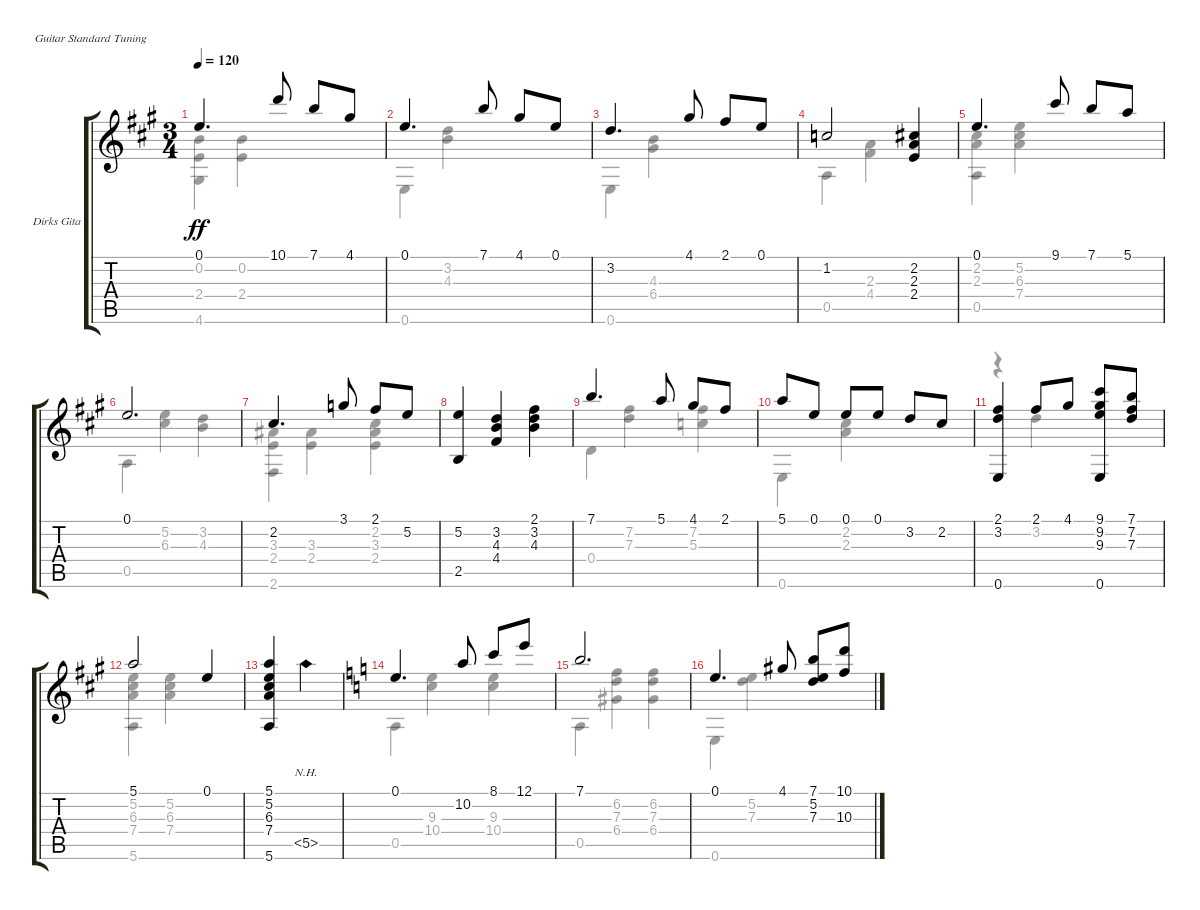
\bracketExtendMode groupsimilarinstruments
\firstSystemTrackNameOrientation horizontal
\otherSystemsTrackNameOrientation horizontal
\track ("Dirks Gitarre" "Dirks Gita") {instrument acousticguitarnylon}
\staff {score tabs}
\tuning (E4 B3 G3 D3 A2 E2)
\voice
\ts (3 4)
\tempo 120
\clef g2
\ks a
0.1.4{d dy ff} 10.1.8 7.1.8 4.1.8 |
0.1.4{d} 7.1.8 4.1.8 0.1.8 |
3.2.4{d} 4.1.8 2.1.8 0.1.8 |
1.2.2 (2.2 2.3 2.4).4 |
0.1.4{d} 9.1.8 7.1.8 5.1.8 |
0.1.2{d} |
2.2.4{d} 3.1.8 2.1.8 5.2.8 |
(5.2 2.5).4 (3.2 4.3 4.4).4 (2.1 3.2 4.3).4 |
7.1.4{d} 5.1.8 4.1.8 2.1.8 |
5.1.8 0.1.8 0.1.8 0.1.8 3.2.8 2.2.8 |
(2.1 3.2 0.6).4 2.1.8 4.1.8 (9.1 9.2 9.3 0.6).8 (7.1 7.2 7.3).8 |
5.1.2 0.1.4 |
(5.1 5.2 6.3 7.4 5.6).4 5.5{nh}.4 |
\ks c
0.1.4{d} 10.2.8 8.1.8 12.1.8 |
7.1.2{d} |
0.1.4{d} 4.1.8 (7.1 5.2 7.3).8 (10.1 10.3).8
\voice
\clef g2
\ottava regular
\simile none
\ks a
(0.2 2.4 4.6).4{dy ff} (0.2 2.4).4 |
0.6.4 (3.2 4.3).4 |
0.6.4 (4.3 6.4).4 |
0.5.4 (2.3 4.4).4 |
(2.2 2.3 0.5).4 (5.2 6.3 7.4).4 |
0.5.4 (5.2 6.3).4 (3.2 4.3).4 |
(3.3 2.4 2.6).4 (3.3 2.4).4 (2.2 3.3 2.4).4 |
|
0.4.4 (7.2 7.3).4 (7.2 5.3).4 |
0.6.4 (2.2 2.3).4 |
r.4 3.2.4 |
(5.2 6.3 7.4 5.6).4 (5.2 6.3 7.4).4 |
|
\ks c
0.5.4 (9.3 10.4).4 (9.3 10.4).4 |
0.5.4 (6.2 7.3 6.4).4 (6.2 7.3 6.4).4 |
0.6.4 (5.2 7.3).4
